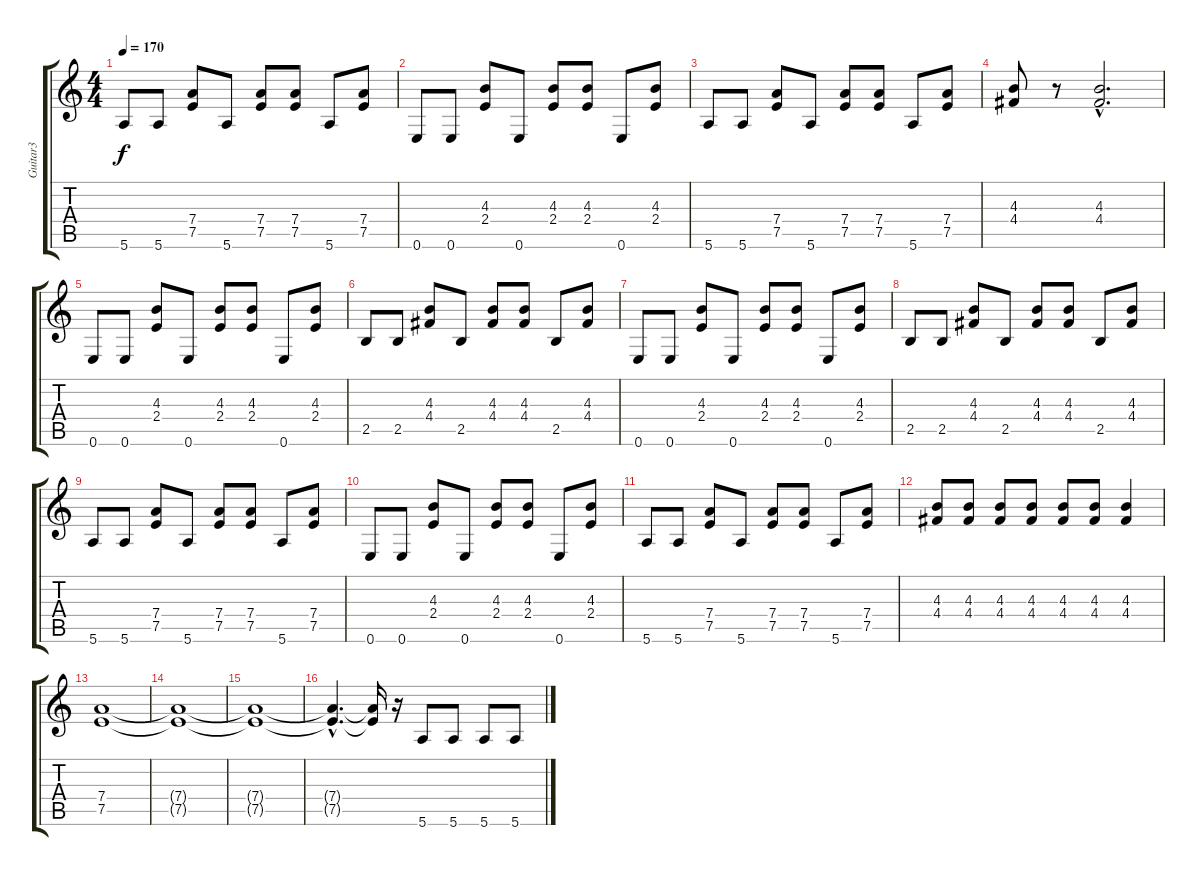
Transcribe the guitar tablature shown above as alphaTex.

\track ("Guitar3" "Guitar3") {instrument distortionguitar}
\staff {score tabs}
\tuning (E4 B3 G3 D3 A2 E2) {hide}
\ts (4 4)
\tempo 170
\clef g2
\ks c
5.6.8{dy f} 5.6.8 (7.4 7.5).8 5.6.8 (7.4 7.5).8 (7.4 7.5).8 5.6.8 (7.4 7.5).8 |
0.6.8 0.6.8 (4.3 2.4).8 0.6.8 (4.3 2.4).8 (4.3 2.4).8 0.6.8 (4.3 2.4).8 |
5.6.8 5.6.8 (7.4 7.5).8 5.6.8 (7.4 7.5).8 (7.4 7.5).8 5.6.8 (7.4 7.5).8 |
(4.3 4.4).8 r.8 (4.3{hac} 4.4{hac}).2{d} |
0.6.8 0.6.8 (4.3 2.4).8 0.6.8 (4.3 2.4).8 (4.3 2.4).8 0.6.8 (4.3 2.4).8 |
2.5.8 2.5.8 (4.3 4.4).8 2.5.8 (4.3 4.4).8 (4.3 4.4).8 2.5.8 (4.3 4.4).8 |
0.6.8 0.6.8 (4.3 2.4).8 0.6.8 (4.3 2.4).8 (4.3 2.4).8 0.6.8 (4.3 2.4).8 |
2.5.8 2.5.8 (4.3 4.4).8 2.5.8 (4.3 4.4).8 (4.3 4.4).8 2.5.8 (4.3 4.4).8 |
5.6.8 5.6.8 (7.4 7.5).8 5.6.8 (7.4 7.5).8 (7.4 7.5).8 5.6.8 (7.4 7.5).8 |
0.6.8 0.6.8 (4.3 2.4).8 0.6.8 (4.3 2.4).8 (4.3 2.4).8 0.6.8 (4.3 2.4).8 |
5.6.8 5.6.8 (7.4 7.5).8 5.6.8 (7.4 7.5).8 (7.4 7.5).8 5.6.8 (7.4 7.5).8 |
(4.3 4.4).8 (4.3 4.4).8 (4.3 4.4).8 (4.3 4.4).8 (4.3 4.4).8 (4.3 4.4).8 (4.3 4.4).4 |
(7.4 7.5).1 |
(7.4{t} 7.5{t}).1 |
(7.4{t} 7.5{t}).1 |
(7.4{hac t} 7.5{hac t}).4{d} (7.4{t} 7.5{t}).16 r.16 5.6.8 5.6.8 5.6.8 5.6.8
